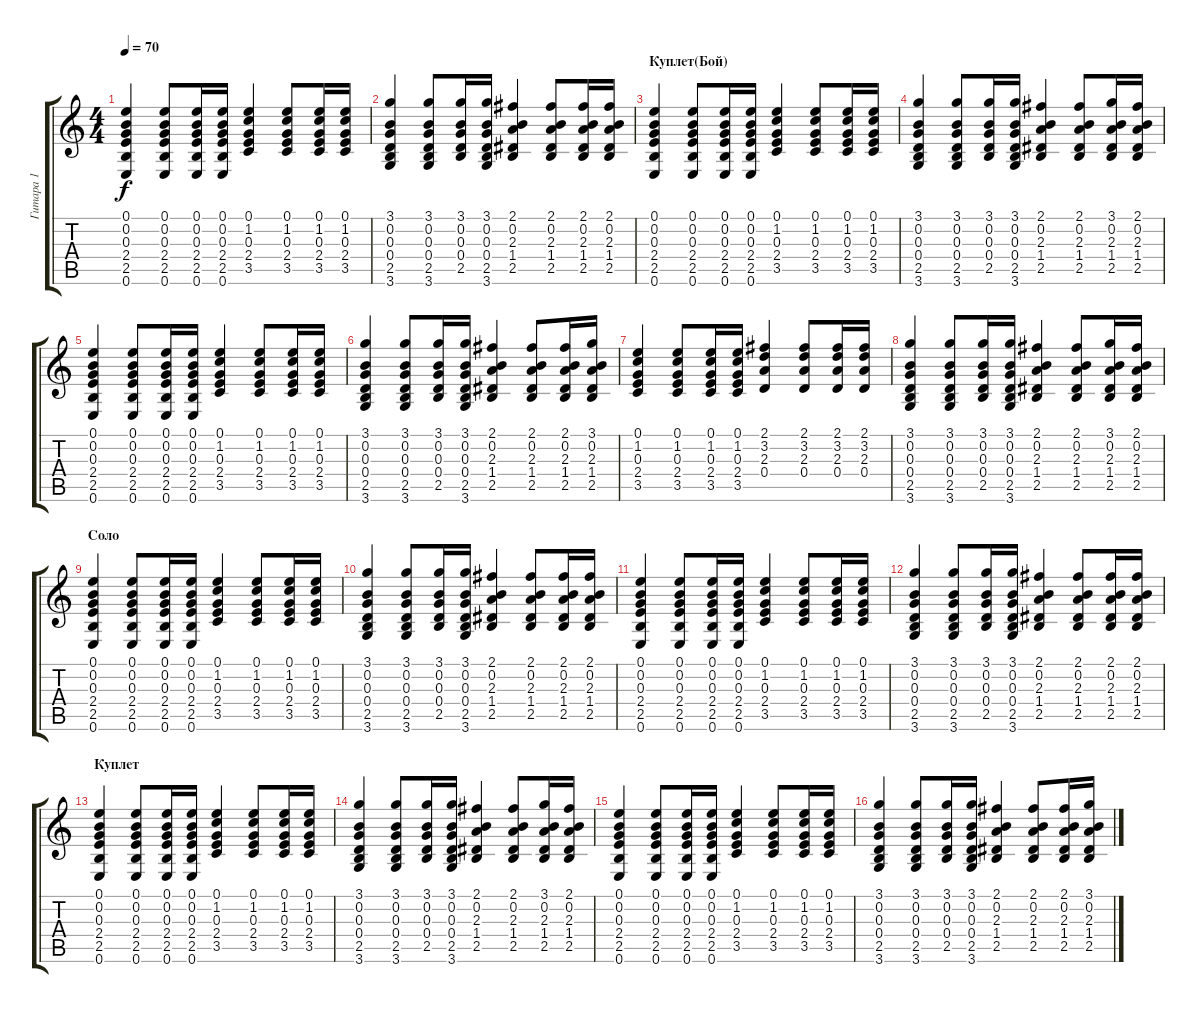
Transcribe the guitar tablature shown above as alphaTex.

\track ("Гитара 1" "Гитара 1") {instrument electricguitarclean}
\staff {score tabs}
\tuning (E4 B3 G3 D3 A2 E2) {hide}
\ts (4 4)
\tempo 70
\clef g2
\ks c
(0.1 0.2 0.3 2.4 2.5 0.6).4{dy f} (0.1 0.2 0.3 2.4 2.5 0.6).8 (0.1 0.2 0.3 2.4 2.5 0.6).16 (0.1 0.2 0.3 2.4 2.5 0.6).16 (0.1 1.2 0.3 2.4 3.5).4 (0.1 1.2 0.3 2.4 3.5).8 (0.1 1.2 0.3 2.4 3.5).16 (0.1 1.2 0.3 2.4 3.5).16 |
(3.1 0.2 0.3 0.4 2.5 3.6).4 (3.1 0.2 0.3 0.4 2.5 3.6).8 (3.1 0.2 0.3 0.4 2.5).16 (3.1 0.2 0.3 0.4 2.5 3.6).16 (2.1 0.2 2.3 1.4 2.5).4 (2.1 0.2 2.3 1.4 2.5).8 (2.1 0.2 2.3 1.4 2.5).16 (2.1 0.2 2.3 1.4 2.5).16 |
\section ("" "Куплет(Бой)")
(0.1 0.2 0.3 2.4 2.5 0.6).4 (0.1 0.2 0.3 2.4 2.5 0.6).8 (0.1 0.2 0.3 2.4 2.5 0.6).16 (0.1 0.2 0.3 2.4 2.5 0.6).16 (0.1 1.2 0.3 2.4 3.5).4 (0.1 1.2 0.3 2.4 3.5).8 (0.1 1.2 0.3 2.4 3.5).16 (0.1 1.2 0.3 2.4 3.5).16 |
(3.1 0.2 0.3 0.4 2.5 3.6).4 (3.1 0.2 0.3 0.4 2.5 3.6).8 (3.1 0.2 0.3 0.4 2.5).16 (3.1 0.2 0.3 0.4 2.5 3.6).16 (2.1 0.2 2.3 1.4 2.5).4 (2.1 0.2 2.3 1.4 2.5).8 (3.1 0.2 2.3 1.4 2.5).16 (2.1 0.2 2.3 1.4 2.5).16 |
(0.1 0.2 0.3 2.4 2.5 0.6).4 (0.1 0.2 0.3 2.4 2.5 0.6).8 (0.1 0.2 0.3 2.4 2.5 0.6).16 (0.1 0.2 0.3 2.4 2.5 0.6).16 (0.1 1.2 0.3 2.4 3.5).4 (0.1 1.2 0.3 2.4 3.5).8 (0.1 1.2 0.3 2.4 3.5).16 (0.1 1.2 0.3 2.4 3.5).16 |
(3.1 0.2 0.3 0.4 2.5 3.6).4 (3.1 0.2 0.3 0.4 2.5 3.6).8 (3.1 0.2 0.3 0.4 2.5).16 (3.1 0.2 0.3 0.4 2.5 3.6).16 (2.1 0.2 2.3 1.4 2.5).4 (2.1 0.2 2.3 1.4 2.5).8 (2.1 0.2 2.3 1.4 2.5).16 (3.1 0.2 2.3 1.4 2.5).16 |
(0.1 1.2 0.3 2.4 3.5).4 (0.1 1.2 0.3 2.4 3.5).8 (0.1 1.2 0.3 2.4 3.5).16 (0.1 1.2 0.3 2.4 3.5).16 (2.1 3.2 2.3 0.4).4 (2.1 3.2 2.3 0.4).8 (2.1 3.2 2.3 0.4).16 (2.1 3.2 2.3 0.4).16 |
(3.1 0.2 0.3 0.4 2.5 3.6).4 (3.1 0.2 0.3 0.4 2.5 3.6).8 (3.1 0.2 0.3 0.4 2.5).16 (3.1 0.2 0.3 0.4 2.5 3.6).16 (2.1 0.2 2.3 1.4 2.5).4 (2.1 0.2 2.3 1.4 2.5).8 (3.1 0.2 2.3 1.4 2.5).16 (2.1 0.2 2.3 1.4 2.5).16 |
\section ("" "Соло")
(0.1 0.2 0.3 2.4 2.5 0.6).4 (0.1 0.2 0.3 2.4 2.5 0.6).8 (0.1 0.2 0.3 2.4 2.5 0.6).16 (0.1 0.2 0.3 2.4 2.5 0.6).16 (0.1 1.2 0.3 2.4 3.5).4 (0.1 1.2 0.3 2.4 3.5).8 (0.1 1.2 0.3 2.4 3.5).16 (0.1 1.2 0.3 2.4 3.5).16 |
(3.1 0.2 0.3 0.4 2.5 3.6).4 (3.1 0.2 0.3 0.4 2.5 3.6).8 (3.1 0.2 0.3 0.4 2.5).16 (3.1 0.2 0.3 0.4 2.5 3.6).16 (2.1 0.2 2.3 1.4 2.5).4 (2.1 0.2 2.3 1.4 2.5).8 (2.1 0.2 2.3 1.4 2.5).16 (2.1 0.2 2.3 1.4 2.5).16 |
(0.1 0.2 0.3 2.4 2.5 0.6).4 (0.1 0.2 0.3 2.4 2.5 0.6).8 (0.1 0.2 0.3 2.4 2.5 0.6).16 (0.1 0.2 0.3 2.4 2.5 0.6).16 (0.1 1.2 0.3 2.4 3.5).4 (0.1 1.2 0.3 2.4 3.5).8 (0.1 1.2 0.3 2.4 3.5).16 (0.1 1.2 0.3 2.4 3.5).16 |
(3.1 0.2 0.3 0.4 2.5 3.6).4 (3.1 0.2 0.3 0.4 2.5 3.6).8 (3.1 0.2 0.3 0.4 2.5).16 (3.1 0.2 0.3 0.4 2.5 3.6).16 (2.1 0.2 2.3 1.4 2.5).4 (2.1 0.2 2.3 1.4 2.5).8 (2.1 0.2 2.3 1.4 2.5).16 (2.1 0.2 2.3 1.4 2.5).16 |
\section ("" "Куплет")
(0.1 0.2 0.3 2.4 2.5 0.6).4 (0.1 0.2 0.3 2.4 2.5 0.6).8 (0.1 0.2 0.3 2.4 2.5 0.6).16 (0.1 0.2 0.3 2.4 2.5 0.6).16 (0.1 1.2 0.3 2.4 3.5).4 (0.1 1.2 0.3 2.4 3.5).8 (0.1 1.2 0.3 2.4 3.5).16 (0.1 1.2 0.3 2.4 3.5).16 |
(3.1 0.2 0.3 0.4 2.5 3.6).4 (3.1 0.2 0.3 0.4 2.5 3.6).8 (3.1 0.2 0.3 0.4 2.5).16 (3.1 0.2 0.3 0.4 2.5 3.6).16 (2.1 0.2 2.3 1.4 2.5).4 (2.1 0.2 2.3 1.4 2.5).8 (3.1 0.2 2.3 1.4 2.5).16 (2.1 0.2 2.3 1.4 2.5).16 |
(0.1 0.2 0.3 2.4 2.5 0.6).4 (0.1 0.2 0.3 2.4 2.5 0.6).8 (0.1 0.2 0.3 2.4 2.5 0.6).16 (0.1 0.2 0.3 2.4 2.5 0.6).16 (0.1 1.2 0.3 2.4 3.5).4 (0.1 1.2 0.3 2.4 3.5).8 (0.1 1.2 0.3 2.4 3.5).16 (0.1 1.2 0.3 2.4 3.5).16 |
(3.1 0.2 0.3 0.4 2.5 3.6).4 (3.1 0.2 0.3 0.4 2.5 3.6).8 (3.1 0.2 0.3 0.4 2.5).16 (3.1 0.2 0.3 0.4 2.5 3.6).16 (2.1 0.2 2.3 1.4 2.5).4 (2.1 0.2 2.3 1.4 2.5).8 (2.1 0.2 2.3 1.4 2.5).16 (3.1 0.2 2.3 1.4 2.5).16
